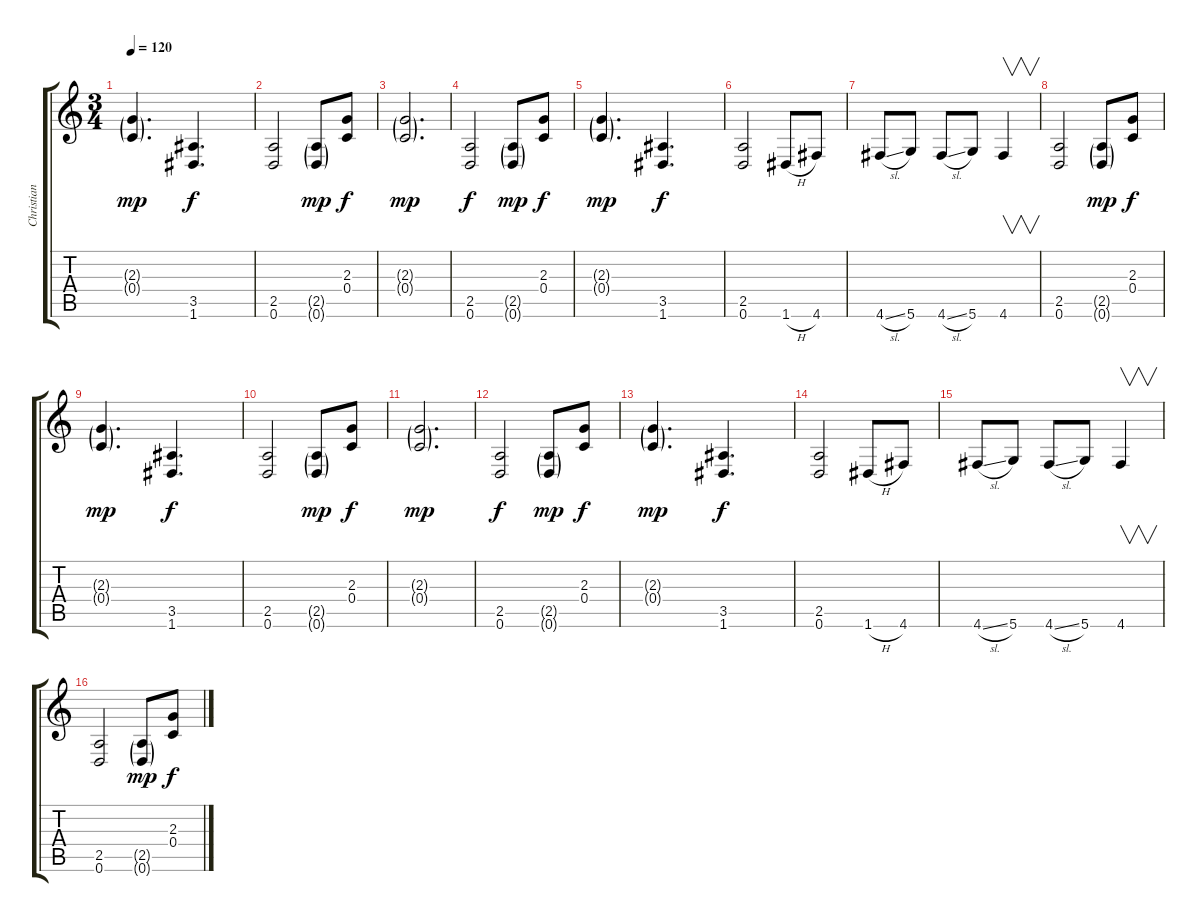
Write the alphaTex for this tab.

\track ("Christian Muenzer" "Christian ") {instrument distortionguitar}
\staff {score tabs}
\tuning (D4 A3 F3 C3 G2 D2) {hide}
\ts (3 4)
\tempo 120
\clef g2
\ks c
(2.3{g} 0.4{g}).4{d dy mp} (3.5 1.6).4{d dy f} |
(2.5 0.6).2 (2.5{g} 0.6{g}).8{dy mp} (2.3 0.4).8{dy f} |
(2.3{g} 0.4{g}).2{d dy mp} |
(2.5 0.6).2{dy f} (2.5{g} 0.6{g}).8{dy mp} (2.3 0.4).8{dy f} |
(2.3{g} 0.4{g}).4{d dy mp} (3.5 1.6).4{d dy f} |
(2.5 0.6).2 1.6{h}.8 4.6.8 |
4.6{sl}.8 5.6.8 4.6{sl}.8 5.6.8 4.6.4{v} |
(2.5 0.6).2 (2.5{g} 0.6{g}).8{dy mp} (2.3 0.4).8{dy f} |
(2.3{g} 0.4{g}).4{d dy mp} (3.5 1.6).4{d dy f} |
(2.5 0.6).2 (2.5{g} 0.6{g}).8{dy mp} (2.3 0.4).8{dy f} |
(2.3{g} 0.4{g}).2{d dy mp} |
(2.5 0.6).2{dy f} (2.5{g} 0.6{g}).8{dy mp} (2.3 0.4).8{dy f} |
(2.3{g} 0.4{g}).4{d dy mp} (3.5 1.6).4{d dy f} |
(2.5 0.6).2 1.6{h}.8 4.6.8 |
4.6{sl}.8 5.6.8 4.6{sl}.8 5.6.8 4.6.4{v} |
(2.5 0.6).2 (2.5{g} 0.6{g}).8{dy mp} (2.3 0.4).8{dy f}
